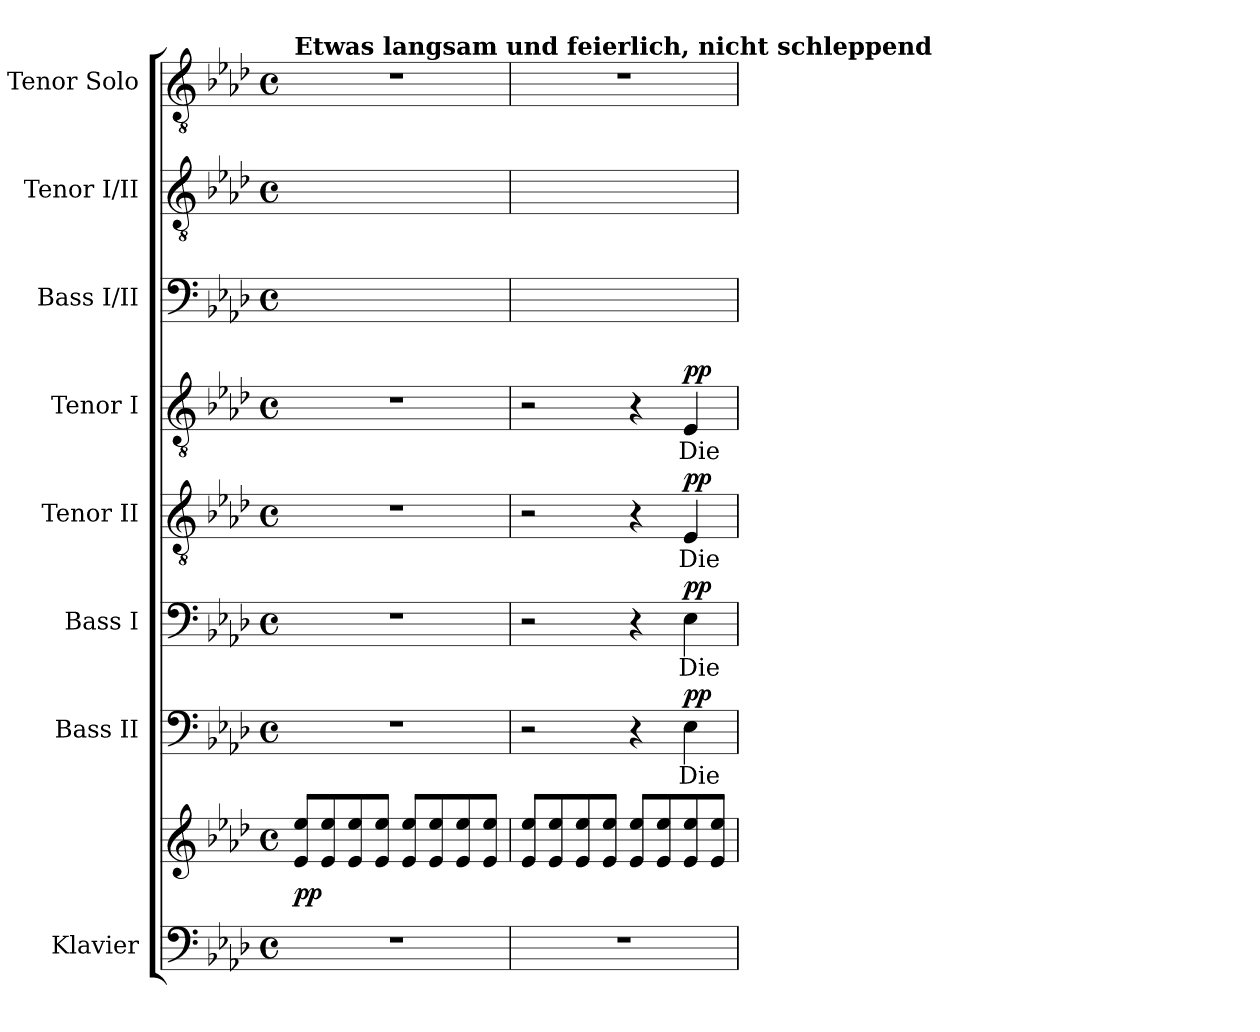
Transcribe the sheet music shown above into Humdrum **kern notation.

**kern	**kern	**dynam	**kern	**text	**dynam	**kern	**text	**dynam	**kern	**text	**dynam	**kern	**text	**dynam	**kern	**text	**kern	**text	**kern
*part8	*part8	*part8	*part7	*part7	*part7	*part6	*part6	*part6	*part5	*part5	*part5	*part4	*part4	*part4	*part3	*part3	*part2	*part2	*part1
*staff9	*staff8	*staff8/9	*staff7	*staff7	*staff7	*staff6	*staff6	*staff6	*staff5	*staff5	*staff5	*staff4	*staff4	*staff4	*staff3	*staff3	*staff2	*staff2	*staff1
*I"Klavier	*	*	*I"Bass II	*	*	*I"Bass I	*	*	*I"Tenor II	*	*	*I"Tenor I	*	*	*I"Bass I/II	*	*I"Tenor I/II	*	*I"Tenor Solo
*I'Klav.	*	*	*I'B.	*	*	*I'B.	*	*	*I'T.	*	*	*I'T.	*	*	*I'B.	*	*I'T.	*	*I'T. Solo
!!LO:PB:g=z
*clefF4	*clefG2	*	*clefF4	*	*	*clefF4	*	*	*clefGv2	*	*	*clefGv2	*	*	*clefF4	*	*clefGv2	*	*clefGv2
*	*	*	*	*	*	*	*	*	*ITrd7c12	*	*	*ITrd7c12	*	*	*	*	*ITrd7c12	*	*ITrd7c12
*k[b-e-a-d-]	*k[b-e-a-d-]	*	*k[b-e-a-d-]	*	*	*k[b-e-a-d-]	*	*	*k[b-e-a-d-]	*	*	*k[b-e-a-d-]	*	*	*k[b-e-a-d-]	*	*k[b-e-a-d-]	*	*k[b-e-a-d-]
*A-:	*A-:	*	*A-:	*	*	*A-:	*	*	*A-:	*	*	*A-:	*	*	*A-:	*	*A-:	*	*A-:
*M4/4	*M4/4	*	*M4/4	*	*	*M4/4	*	*	*M4/4	*	*	*M4/4	*	*	*M4/4	*	*M4/4	*	*M4/4
*met(c)	*met(c)	*	*met(c)	*	*	*met(c)	*	*	*met(c)	*	*	*met(c)	*	*	*met(c)	*	*met(c)	*	*met(c)
*MM60	*MM60	*	*MM60	*	*	*MM60	*	*	*MM60	*	*	*MM60	*	*	*MM60	*	*MM60	*	*MM60
=1	=1	=1	=1	=1	=1	=1	=1	=1	=1	=1	=1	=1	=1	=1	=1	=1	=1	=1	=1
!	!	!	!	!	!	!	!	!	!	!	!	!	!	!	!	!	!	!	!LO:TX:a:B:t=Etwas langsam und feierlich, nicht schleppend
1r	8e-i/ 8ee-iL	pp	1r	.	.	1r	.	.	1r	.	.	1r	.	.	1ryy	.	1ryy	.	1r
.	8e-i/ 8ee-i	.	.	.	.	.	.	.	.	.	.	.	.	.	.	.	.	.	.
.	8e-i/ 8ee-i	.	.	.	.	.	.	.	.	.	.	.	.	.	.	.	.	.	.
.	8e-i/ 8ee-iJ	.	.	.	.	.	.	.	.	.	.	.	.	.	.	.	.	.	.
.	8e-i/ 8ee-iL	.	.	.	.	.	.	.	.	.	.	.	.	.	.	.	.	.	.
.	8e-i/ 8ee-i	.	.	.	.	.	.	.	.	.	.	.	.	.	.	.	.	.	.
.	8e-i/ 8ee-i	.	.	.	.	.	.	.	.	.	.	.	.	.	.	.	.	.	.
.	8e-i/ 8ee-iJ	.	.	.	.	.	.	.	.	.	.	.	.	.	.	.	.	.	.
=2	=2	=2	=2	=2	=2	=2	=2	=2	=2	=2	=2	=2	=2	=2	=2	=2	=2	=2	=2
*	*	*	*	*	*	*	*	*	*	*	*	*	*	*	*^	*	*^	*	*
1r	8e-i/ 8ee-iL	.	2r	.	.	2r	.	.	2r	.	.	2r	.	.	2ryy	2.ryy	.	2ryy	2.ryy	.	1r
.	8e-i/ 8ee-i	.	.	.	.	.	.	.	.	.	.	.	.	.	.	.	.	.	.	.	.
.	8e-i/ 8ee-i	.	.	.	.	.	.	.	.	.	.	.	.	.	.	.	.	.	.	.	.
.	8e-i/ 8ee-iJ	.	.	.	.	.	.	.	.	.	.	.	.	.	.	.	.	.	.	.	.
.	8e-i/ 8ee-iL	.	4r	.	.	4r	.	.	4r	.	.	4r	.	.	4ryy	.	.	4ryy	.	.	.
.	8e-i/ 8ee-i	.	.	.	.	.	.	.	.	.	.	.	.	.	.	.	.	.	.	.	.
!	!	!	!	!LO:LY:b:color=#000000	!	!	!	!	!	!	!	!	!	!	!	!	!	!	!	!	!
!	!	!	!	!	!	!	!LO:LY:b:color=#000000	!	!	!	!	!	!	!	!	!	!	!	!	!	!
!	!	!	!	!	!	!	!	!	!	!LO:LY:b:color=#000000	!	!	!	!	!	!	!	!	!	!	!
!	!	!	!	!	!	!	!	!	!	!	!	!	!LO:LY:b:color=#000000	!	!	!	!	!	!	!	!
!	!	!	!	!	!	!	!	!	!	!	!	!	!	!	!	!	!LO:LY:b:color=#000000	!	!	!	!
!	!	!	!	!	!	!	!	!	!	!	!	!	!	!	!	!	!	!	!	!LO:LY:b:color=#000000	!
.	8e-i/ 8ee-i	.	4E-i\	Die	pp	4E-i\	Die	pp	4EE-i/	Die	pp	4EE-i/	Die	pp	4E-i/yy	4E-i\yy	Die	4EE-i/yy	4EE-i\yy	Die	.
.	8e-i/ 8ee-iJ	.	.	.	.	.	.	.	.	.	.	.	.	.	.	.	.	.	.	.	.
*	*	*	*	*	*	*	*	*	*	*	*	*	*	*	*v	*v	*	*	*	*	*
*	*	*	*	*	*	*	*	*	*	*	*	*	*	*	*	*	*v	*v	*	*
=	=	=	=	=	=	=	=	=	=	=	=	=	=	=	=	=	=	=	=
*-	*-	*-	*-	*-	*-	*-	*-	*-	*-	*-	*-	*-	*-	*-	*-	*-	*-	*-	*-
